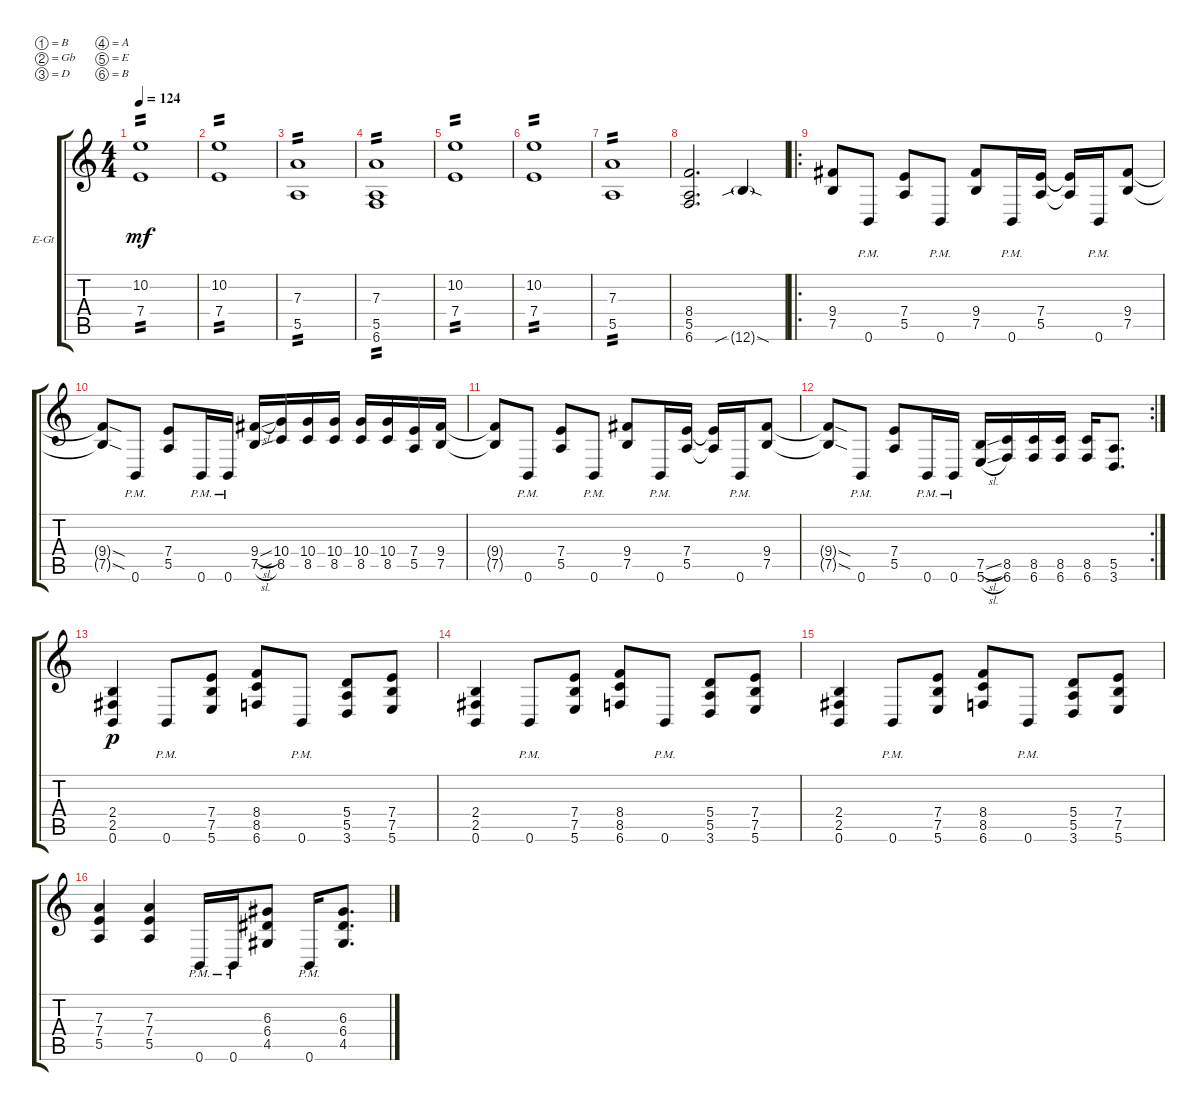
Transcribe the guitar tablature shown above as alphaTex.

\bracketExtendMode groupsimilarinstruments
\firstSystemTrackNameOrientation horizontal
\otherSystemsTrackNameOrientation horizontal
\track ("Electric Guitar 2" "E-Gt") {instrument distortionguitar}
\staff {score tabs}
\tuning (B3 Gb3 D3 A2 E2 B1)
\ts (4 4)
\tempo 124
\clef g2
\ks c
(10.2 7.4).1{tp 2 dy mf instrument distortionguitar} |
(10.2 7.4).1{tp 2} |
(5.5 7.3).1{tp 2} |
(5.5 7.3 6.6).1{tp 2} |
(10.2 7.4).1{tp 2} |
(10.2 7.4).1{tp 2} |
(5.5 7.3).1{tp 2} |
(5.5 6.6 8.4).2{d} 12.6{sib sod g}.4 |
\ro
(7.5 9.4).8 0.6{pm}.8 (5.5 7.4).8 0.6{pm}.8 (7.5 9.4).8 0.6{pm}.16 (5.5 7.4).16 (5.5{t} 7.4{t}).16 0.6{pm}.16 (7.5 9.4).8 |
(7.5{sod t} 9.4{sod t}).8 0.6{pm}.8 (5.5 7.4).8 0.6{pm}.16 0.6{pm}.16 (7.5{sl} 9.4{sl}).16 (8.5 10.4).16 (8.5 10.4).16 (8.5 10.4).16 (8.5 10.4).16 (8.5 10.4).16 (7.4 5.5).16 (7.5 9.4).16 |
(7.5{t} 9.4{t}).8 0.6{pm}.8 (5.5 7.4).8 0.6{pm}.8 (7.5 9.4).8 0.6{pm}.16 (5.5 7.4).16 (5.5{t} 7.4{t}).16 0.6{pm}.16 (7.5 9.4).8 |
\rc 2
(7.5{sod t} 9.4{sod t}).8 0.6{pm}.8 (5.5 7.4).8 0.6{pm}.16 0.6{pm}.16 (7.5{sl} 5.6{sl}).16 (8.5 6.6).16 (8.5 6.6).16 (8.5 6.6).16 (8.5 6.6).16 (3.6 5.5).8{d} |
(0.6 2.5 2.4).4{dy p} 0.6{pm}.8 (5.6 7.5 7.4).8 (6.6 8.5 8.4).8 0.6{pm}.8 (3.6 5.5 5.4).8 (5.6 7.5 7.4).8 |
(0.6 2.5 2.4).4 0.6{pm}.8 (5.6 7.5 7.4).8 (6.6 8.5 8.4).8 0.6{pm}.8 (3.6 5.5 5.4).8 (5.6 7.5 7.4).8 |
(0.6 2.5 2.4).4 0.6{pm}.8 (5.6 7.5 7.4).8 (6.6 8.5 8.4).8 0.6{pm}.8 (3.6 5.5 5.4).8 (5.6 7.5 7.4).8 |
(5.5 7.4 7.3).4 (7.3 7.4 5.5).4 0.6{pm}.16 0.6{pm}.16 (4.5 6.4 6.3).8 0.6{pm}.16 (4.5 6.4 6.3).8{d}
